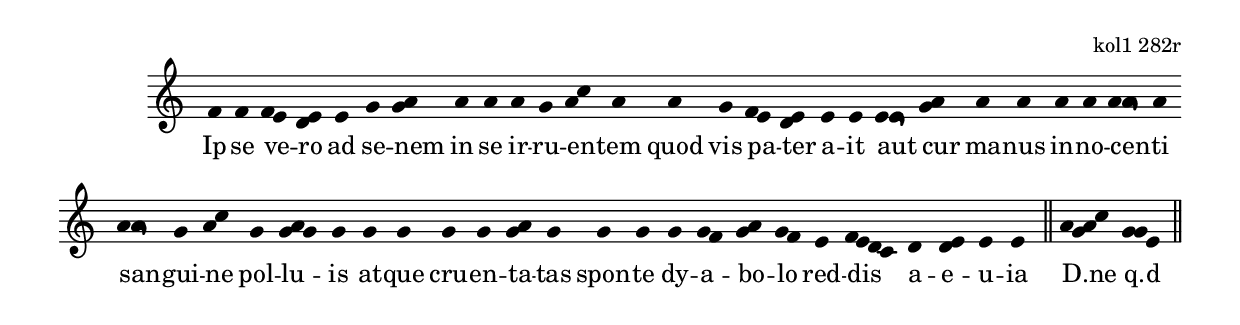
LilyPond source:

\version "2.19.32"

\include "../lib/synopsis.ily"

\score {
  \transpose c c' {
    \plainchant
    f f \bar "" \melisma { f e } \melisma { d e } \bar "" e \bar "" g \melisma { g a } \bar "" a \bar "" a \bar "" a g \melisma { a c' } a \bar ""
    a \bar "" g \bar "" \melisma { f e } \melisma { d e } \bar "" e e \bar ""
    \melisma { e \strophicus e } \bar "" \melisma { g a } \bar "" a a \bar "" a a \melisma { a \strophicus a } a \bar "" \melisma { a \strophicus a } g \melisma { a c' } \bar "" g \melisma { g a g } g \bar ""
    g g \bar "" g g \melisma { g a } g \bar ""
    g g \bar "" g \melisma { g f } \melisma { g a } \melisma { g f } \bar "" e \melisma { f e d c } \bar ""
    d \melisma { d e } e e \bar "||"

    \melisma { a g a c' } \bar "" \melisma { g g e } \bar "||"
  }
  \addlyrics {
    Ip -- se ve -- ro ad se -- nem in se ir -- ru -- en -- tem
    quod vis pa -- ter a -- it
    aut cur ma -- nus in -- no -- cen -- ti san -- gui -- ne pol -- lu -- is
    at -- que cru -- en -- ta -- tas
    spon -- te dy -- a -- bo -- lo red -- dis % cruentatas sic
    a -- e -- u -- ia

    D.ne q.d
  }
  \header {
    quid = "antiphona"
    fontes = "kol1 282r"
  }
}